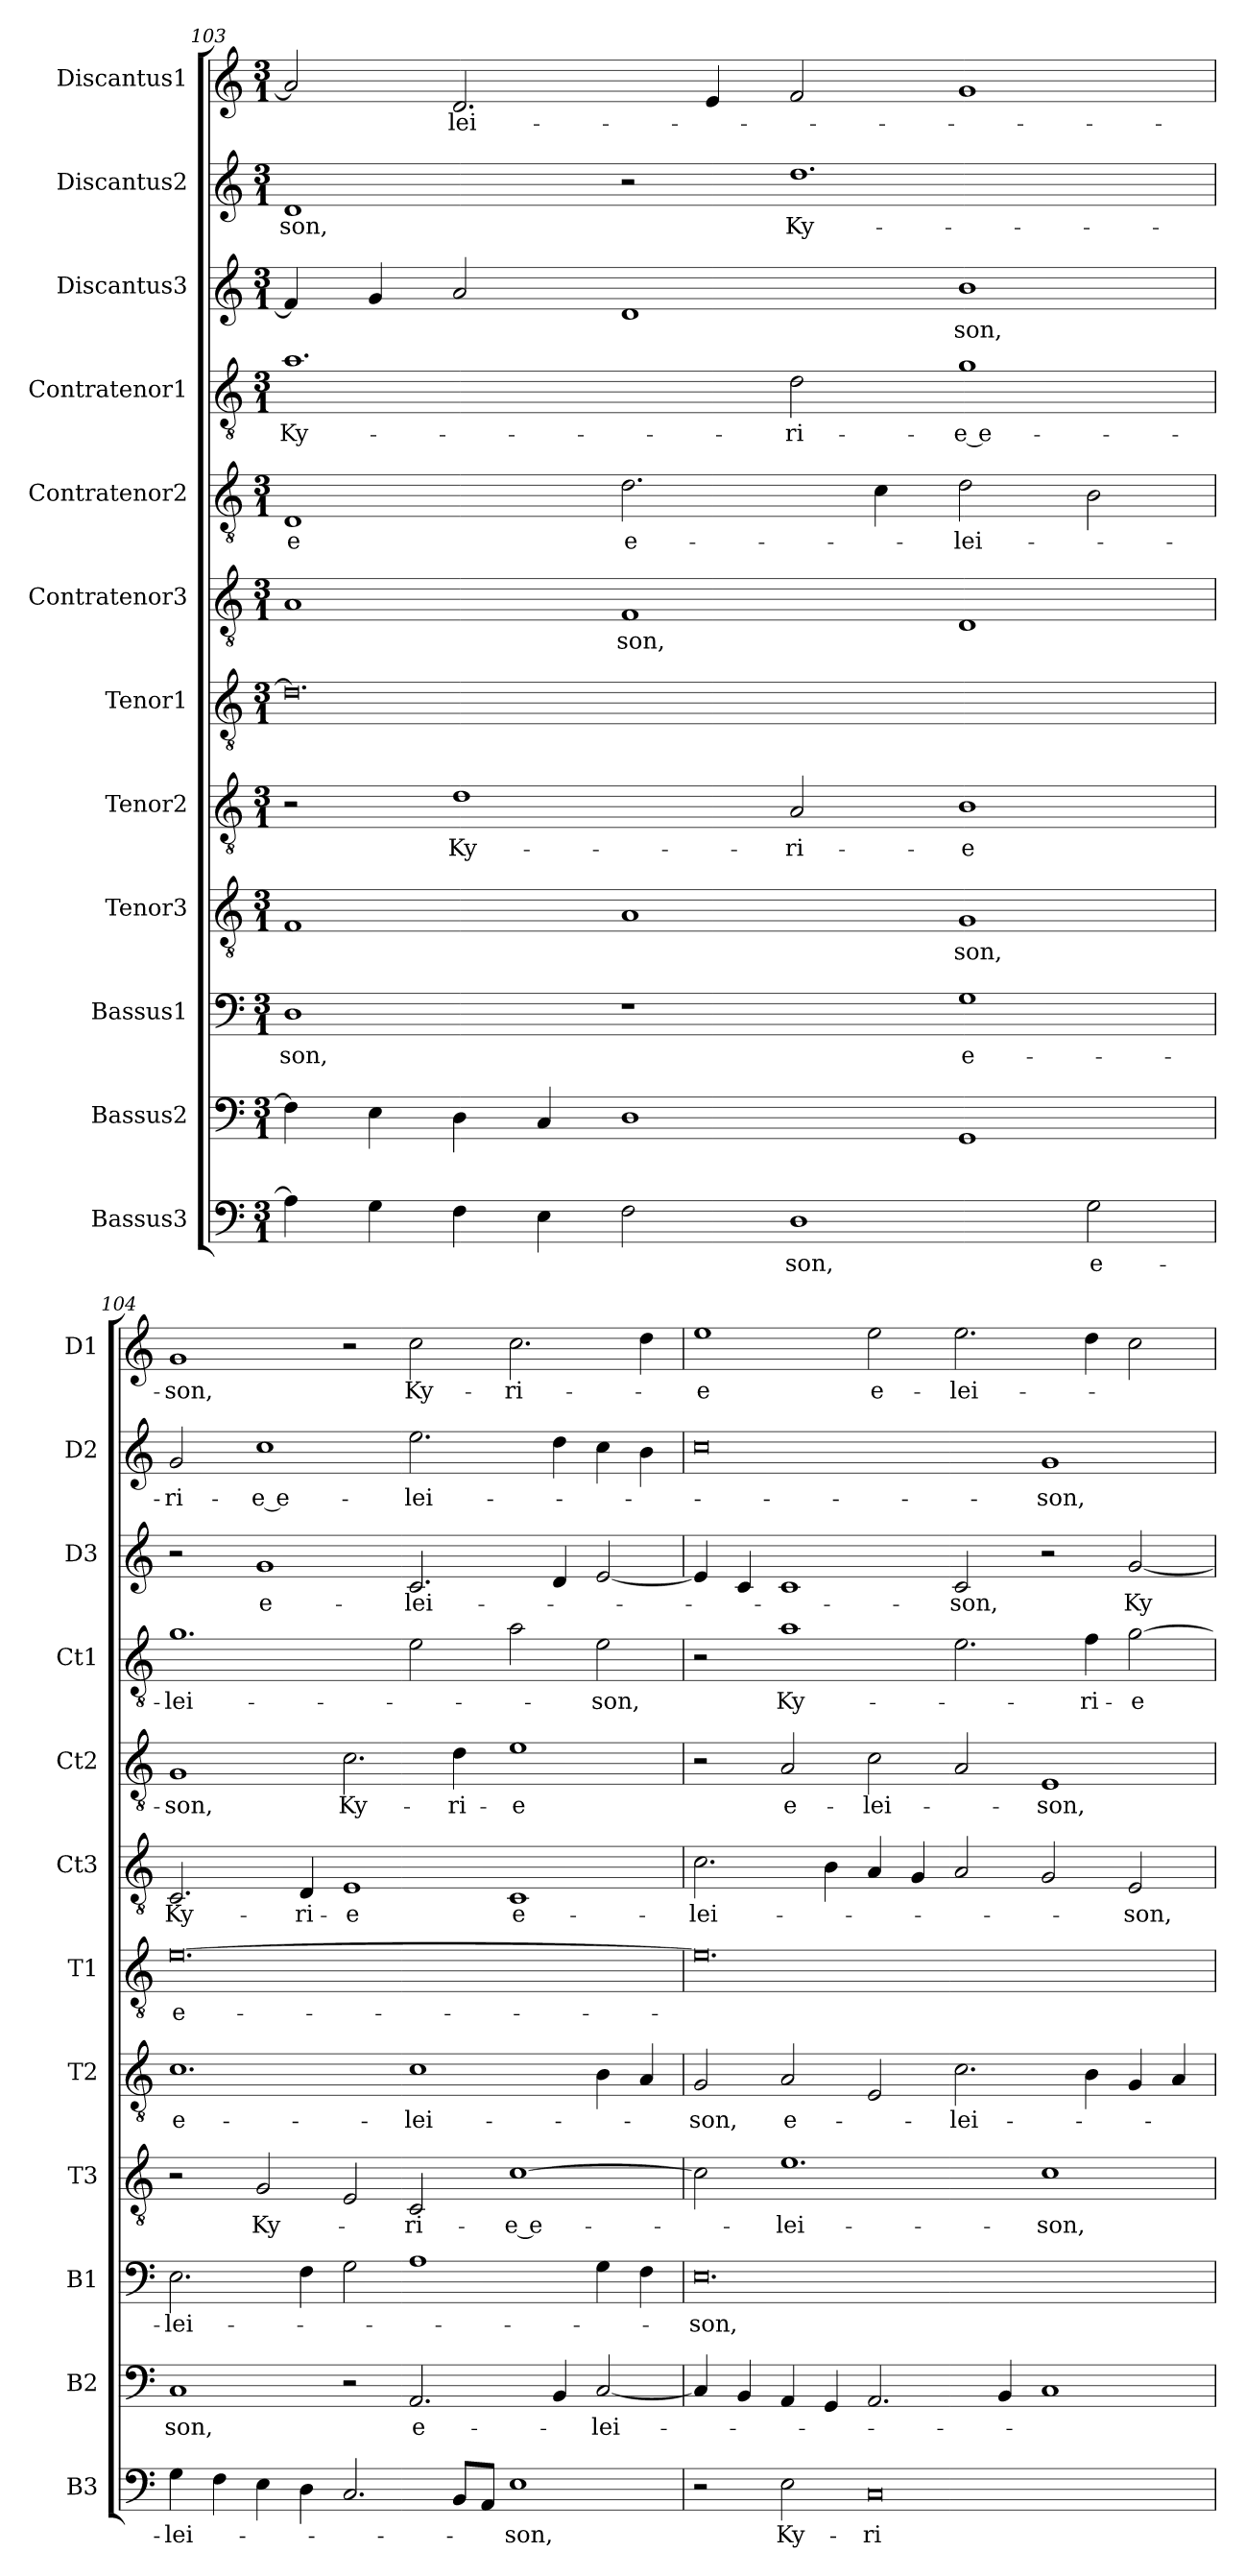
**kern	**text	**kern	**text	**kern	**text	**kern	**text	**kern	**text	**kern	**text	**kern	**text	**kern	**text	**kern	**text	**kern	**text	**kern	**text	**kern	**text
*part12	*part12	*part11	*part11	*part10	*part10	*part9	*part9	*part8	*part8	*part7	*part7	*part6	*part6	*part5	*part5	*part4	*part4	*part3	*part3	*part2	*part2	*part1	*part1
*staff12	*staff12	*staff11	*staff11	*staff10	*staff10	*staff9	*staff9	*staff8	*staff8	*staff7	*staff7	*staff6	*staff6	*staff5	*staff5	*staff4	*staff4	*staff3	*staff3	*staff2	*staff2	*staff1	*staff1
*I"Bassus3	*	*I"Bassus2	*	*I"Bassus1	*	*I"Tenor3	*	*I"Tenor2	*	*I"Tenor1	*	*I"Contratenor3	*	*I"Contratenor2	*	*I"Contratenor1	*	*I"Discantus3	*	*I"Discantus2	*	*I"Discantus1	*
*I'B3	*	*I'B2	*	*I'B1	*	*I'T3	*	*I'T2	*	*I'T1	*	*I'Ct3	*	*I'Ct2	*	*I'Ct1	*	*I'D3	*	*I'D2	*	*I'D1	*
*clefF4	*	*clefF4	*	*clefF4	*	*clefGv2	*	*clefGv2	*	*clefGv2	*	*clefGv2	*	*clefGv2	*	*clefGv2	*	*clefG2	*	*clefG2	*	*clefG2	*
*k[]	*	*k[]	*	*k[]	*	*k[]	*	*k[]	*	*k[]	*	*k[]	*	*k[]	*	*k[]	*	*k[]	*	*k[]	*	*k[]	*
*M3/1	*	*M3/1	*	*M3/1	*	*M3/1	*	*M3/1	*	*M3/1	*	*M3/1	*	*M3/1	*	*M3/1	*	*M3/1	*	*M3/1	*	*M3/1	*
=103	=103	=103	=103	=103	=103	=103	=103	=103	=103	=103	=103	=103	=103	=103	=103	=103	=103	=103	=103	=103	=103	=103	=103
4A]	.	4F]	.	1D	-son,	1F	.	2r	.	0.d]	.	1A	.	1D	-e	1.a	Ky-	4f]	.	1d	-son,	2a]	.
4G	.	4E	.	.	.	.	.	.	.	.	.	.	.	.	.	.	.	4g	.	.	.	.	.
4F	.	4D	.	.	.	.	.	1d	Ky-	.	.	.	.	.	.	.	.	2a	.	.	.	2.d	-lei-
4E	.	4C	.	.	.	.	.	.	.	.	.	.	.	.	.	.	.	.	.	.	.	.	.
2F	.	1D	.	1r	.	1A	.	.	.	.	.	1F	-son,	2.d	e-	.	.	1d	.	2r	.	.	.
.	.	.	.	.	.	.	.	.	.	.	.	.	.	.	.	.	.	.	.	.	.	4e	.
1D	-son,	.	.	.	.	.	.	2A	-ri-	.	.	.	.	.	.	2d	-ri-	.	.	1.dd	Ky-	2f	.
.	.	.	.	.	.	.	.	.	.	.	.	.	.	4c	.	.	.	.	.	.	.	.	.
.	.	1GG	.	1G	e-	1G	-son,	1B	-e	.	.	1D	.	2d	-lei-	1g	-e e-	1b	-son,	.	.	1g	.
2G	e-	.	.	.	.	.	.	.	.	.	.	.	.	2B	.	.	.	.	.	.	.	.	.
=104	=104	=104	=104	=104	=104	=104	=104	=104	=104	=104	=104	=104	=104	=104	=104	=104	=104	=104	=104	=104	=104	=104	=104
4G	-lei-	1C	-son,	2.E	-lei-	2r	.	1.c	e-	[0.e	e-	2.C	Ky-	1G	-son,	1.g	-lei-	2r	.	2g	-ri-	1g	-son,
4F	.	.	.	.	.	.	.	.	.	.	.	.	.	.	.	.	.	.	.	.	.	.	.
4E	.	.	.	.	.	2G	Ky-	.	.	.	.	.	.	.	.	.	.	1g	e-	1cc	-e e-	.	.
4D	.	.	.	4F	.	.	.	.	.	.	.	4D	-ri-	.	.	.	.	.	.	.	.	.	.
2.C	.	2r	.	2G	.	2E	.	.	.	.	.	1E	-e	2.c	Ky-	.	.	.	.	.	.	2r	.
.	.	2.AA	e-	1A	.	2C	-ri-	1c	-lei-	.	.	.	.	.	.	2e	.	2.c	-lei-	2.ee	-lei-	2cc	Ky-
8BBL	.	.	.	.	.	.	.	.	.	.	.	.	.	4d	-ri-	.	.	.	.	.	.	.	.
8AAJ	.	.	.	.	.	.	.	.	.	.	.	.	.	.	.	.	.	.	.	.	.	.	.
1E	-son,	.	.	.	.	[1c	-e e-	.	.	.	.	1C	e-	1e	-e	2a	.	.	.	.	.	2.cc	-ri-
.	.	4BB	.	.	.	.	.	.	.	.	.	.	.	.	.	.	.	4d	.	4dd	.	.	.
.	.	[2C	-lei-	4G	.	.	.	4B	.	.	.	.	.	.	.	2e	-son,	[2e	.	4cc	.	.	.
.	.	.	.	4F	.	.	.	4A	.	.	.	.	.	.	.	.	.	.	.	4b	.	4dd	.
=105	=105	=105	=105	=105	=105	=105	=105	=105	=105	=105	=105	=105	=105	=105	=105	=105	=105	=105	=105	=105	=105	=105	=105
2r	.	4C]	.	0.E	-son,	2c]	.	2G	-son,	0.e]	.	2.c	-lei-	2r	.	2r	.	4e]	.	0cc	.	1ee	-e
.	.	4BB	.	.	.	.	.	.	.	.	.	.	.	.	.	.	.	4c	.	.	.	.	.
2E	Ky-	4AA	.	.	.	1.e	-lei-	2A	e-	.	.	.	.	2A	e-	1a	Ky-	1c	.	.	.	.	.
.	.	4GG	.	.	.	.	.	.	.	.	.	4B	.	.	.	.	.	.	.	.	.	.	.
0C	-ri-	2.AA	.	.	.	.	.	2E	.	.	.	4A	.	2c	-lei-	.	.	.	.	.	.	2ee	e-
.	.	.	.	.	.	.	.	.	.	.	.	4G	.	.	.	.	.	.	.	.	.	.	.
.	.	.	.	.	.	.	.	2.c	-lei-	.	.	2A	.	2A	.	2.e	.	2c	-son,	.	.	2.ee	-lei-
.	.	4BB	.	.	.	.	.	.	.	.	.	.	.	.	.	.	.	.	.	.	.	.	.
.	.	1C	.	.	.	1c	-son,	.	.	.	.	2G	.	1E	-son,	.	.	2r	.	1g	-son,	.	.
.	.	.	.	.	.	.	.	4B	.	.	.	.	.	.	.	4f	-ri-	.	.	.	.	4dd	.
.	.	.	.	.	.	.	.	4G	.	.	.	2E	-son,	.	.	[2g	-e	[2g	Ky-	.	.	2cc	.
.	.	.	.	.	.	.	.	4A	.	.	.	.	.	.	.	.	.	.	.	.	.	.	.
=	=	=	=	=	=	=	=	=	=	=	=	=	=	=	=	=	=	=	=	=	=	=	=
*-	*-	*-	*-	*-	*-	*-	*-	*-	*-	*-	*-	*-	*-	*-	*-	*-	*-	*-	*-	*-	*-	*-	*-
